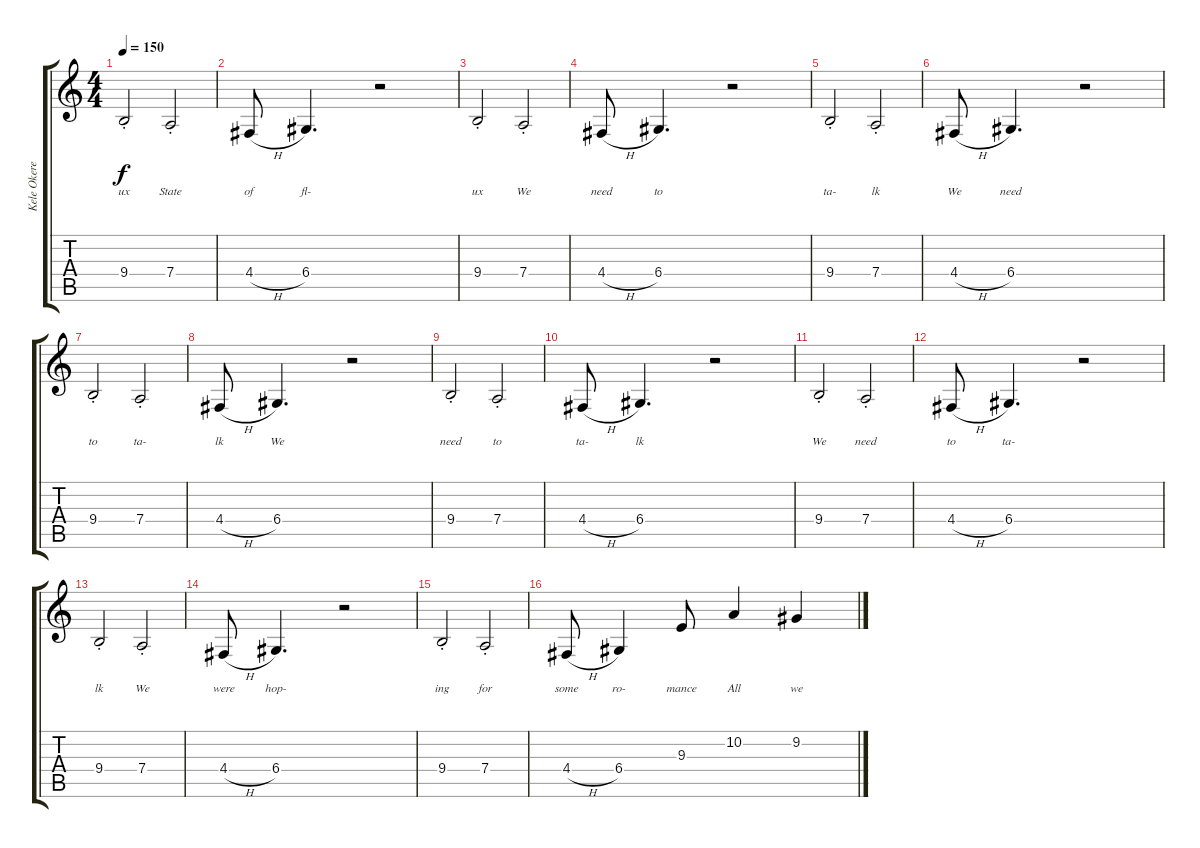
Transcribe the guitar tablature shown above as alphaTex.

\track ("Kele Okereke Vocals" "Kele Okere") {instrument tenorsax}
\staff {score tabs}
\tuning (E4 B3 G3 D3 A2 E2) {hide}
\ts (4 4)
\tempo 150
\clef g2
\ks c
9.4{st}.2{lyrics (0 "ux") lyrics (1 "") lyrics (2 "") lyrics (3 "") lyrics (4 "") dy f} 7.4{st}.2{lyrics (0 "State") lyrics (1 "") lyrics (2 "") lyrics (3 "") lyrics (4 "")} |
4.4{h}.8{lyrics (0 "of") lyrics (1 "") lyrics (2 "") lyrics (3 "") lyrics (4 "")} 6.4.4{d lyrics (0 "fl-") lyrics (1 "") lyrics (2 "") lyrics (3 "") lyrics (4 "")} r.2 |
9.4{st}.2{lyrics (0 "ux") lyrics (1 "") lyrics (2 "") lyrics (3 "") lyrics (4 "")} 7.4{st}.2{lyrics (0 "We") lyrics (1 "") lyrics (2 "") lyrics (3 "") lyrics (4 "")} |
4.4{h}.8{lyrics (0 "need") lyrics (1 "") lyrics (2 "") lyrics (3 "") lyrics (4 "")} 6.4.4{d lyrics (0 "to") lyrics (1 "") lyrics (2 "") lyrics (3 "") lyrics (4 "")} r.2 |
9.4{st}.2{lyrics (0 "ta-") lyrics (1 "") lyrics (2 "") lyrics (3 "") lyrics (4 "")} 7.4{st}.2{lyrics (0 "lk") lyrics (1 "") lyrics (2 "") lyrics (3 "") lyrics (4 "")} |
4.4{h}.8{lyrics (0 "We") lyrics (1 "") lyrics (2 "") lyrics (3 "") lyrics (4 "")} 6.4.4{d lyrics (0 "need") lyrics (1 "") lyrics (2 "") lyrics (3 "") lyrics (4 "")} r.2 |
9.4{st}.2{lyrics (0 "to") lyrics (1 "") lyrics (2 "") lyrics (3 "") lyrics (4 "")} 7.4{st}.2{lyrics (0 "ta-") lyrics (1 "") lyrics (2 "") lyrics (3 "") lyrics (4 "")} |
4.4{h}.8{lyrics (0 "lk") lyrics (1 "") lyrics (2 "") lyrics (3 "") lyrics (4 "")} 6.4.4{d lyrics (0 "We") lyrics (1 "") lyrics (2 "") lyrics (3 "") lyrics (4 "")} r.2 |
9.4{st}.2{lyrics (0 "need") lyrics (1 "") lyrics (2 "") lyrics (3 "") lyrics (4 "")} 7.4{st}.2{lyrics (0 "to") lyrics (1 "") lyrics (2 "") lyrics (3 "") lyrics (4 "")} |
4.4{h}.8{lyrics (0 "ta-") lyrics (1 "") lyrics (2 "") lyrics (3 "") lyrics (4 "")} 6.4.4{d lyrics (0 "lk") lyrics (1 "") lyrics (2 "") lyrics (3 "") lyrics (4 "")} r.2 |
9.4{st}.2{lyrics (0 "We") lyrics (1 "") lyrics (2 "") lyrics (3 "") lyrics (4 "")} 7.4{st}.2{lyrics (0 "need") lyrics (1 "") lyrics (2 "") lyrics (3 "") lyrics (4 "")} |
4.4{h}.8{lyrics (0 "to") lyrics (1 "") lyrics (2 "") lyrics (3 "") lyrics (4 "")} 6.4.4{d lyrics (0 "ta-") lyrics (1 "") lyrics (2 "") lyrics (3 "") lyrics (4 "")} r.2 |
9.4{st}.2{lyrics (0 "lk") lyrics (1 "") lyrics (2 "") lyrics (3 "") lyrics (4 "")} 7.4{st}.2{lyrics (0 "We") lyrics (1 "") lyrics (2 "") lyrics (3 "") lyrics (4 "")} |
4.4{h}.8{lyrics (0 "were") lyrics (1 "") lyrics (2 "") lyrics (3 "") lyrics (4 "")} 6.4.4{d lyrics (0 "hop-") lyrics (1 "") lyrics (2 "") lyrics (3 "") lyrics (4 "")} r.2 |
9.4{st}.2{lyrics (0 "ing") lyrics (1 "") lyrics (2 "") lyrics (3 "") lyrics (4 "")} 7.4{st}.2{lyrics (0 "for") lyrics (1 "") lyrics (2 "") lyrics (3 "") lyrics (4 "")} |
4.4{h}.8{lyrics (0 "some") lyrics (1 "") lyrics (2 "") lyrics (3 "") lyrics (4 "")} 6.4.4{lyrics (0 "ro-") lyrics (1 "") lyrics (2 "") lyrics (3 "") lyrics (4 "")} 9.3.8{lyrics (0 "mance") lyrics (1 "") lyrics (2 "") lyrics (3 "") lyrics (4 "")} 10.2.4{lyrics (0 "All") lyrics (1 "") lyrics (2 "") lyrics (3 "") lyrics (4 "")} 9.2.4{lyrics (0 "we") lyrics (1 "") lyrics (2 "") lyrics (3 "") lyrics (4 "")}
